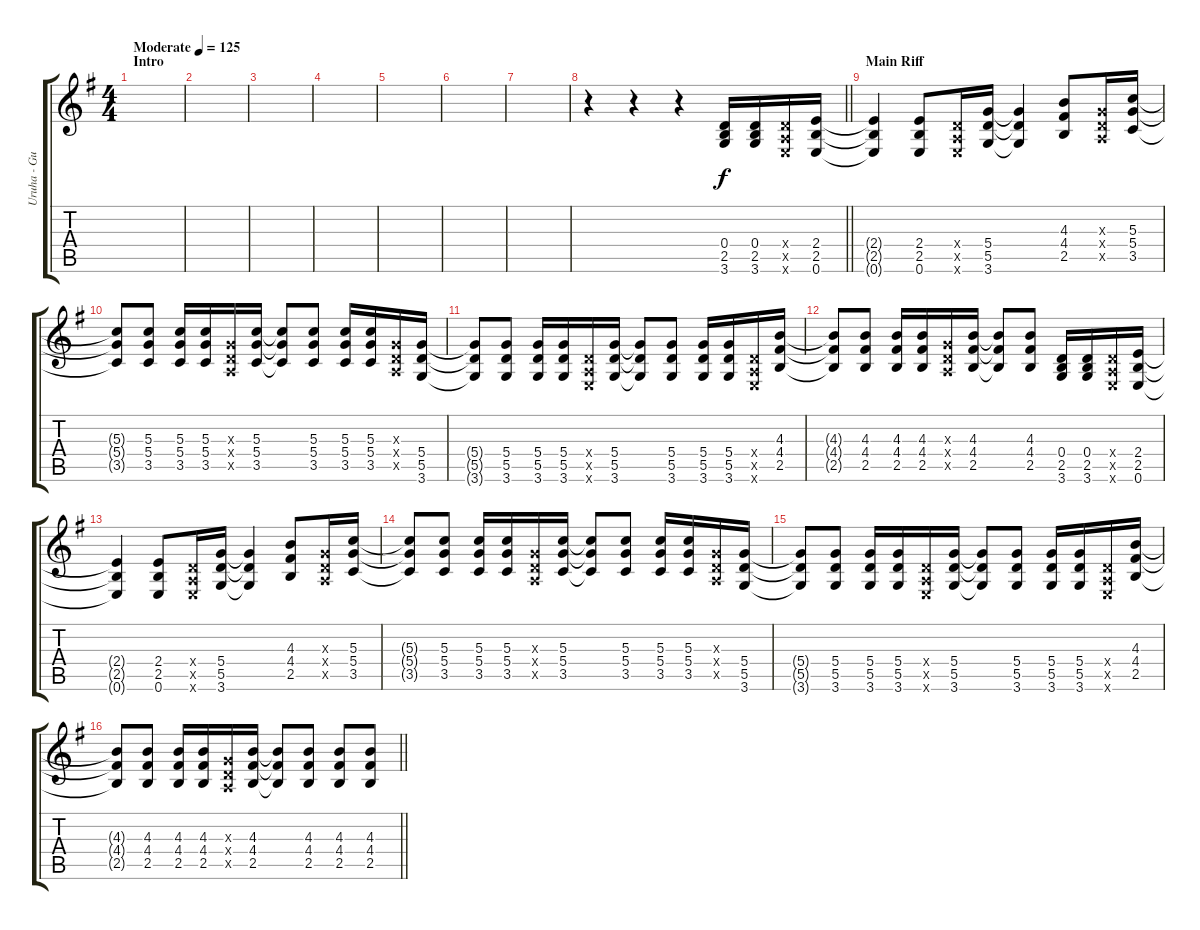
\track ("Uruha - Guitar 1" "Uruha - Gu") {instrument distortionguitar}
\staff {score tabs}
\tuning (E4 B3 G3 D3 A2 E2) {hide}
\ts (4 4)
\section ("" "Intro")
\tempo (125 "Moderate")
\clef g2
\ks eminor
|
|
|
|
|
|
|
\barLineRight lightlight
r.4 r.4 r.4 (0.4 2.5 3.6).16 (0.4 2.5 3.6).16 (0.4{x} 0.5{x} 0.6{x}).16 (2.4 2.5 0.6).16 |
\section ("" "Main Riff")
(2.4{t} 2.5{t} 0.6{t}).4 (2.4 2.5 0.6).8 (0.4{x} 0.5{x} 0.6{x}).16 (5.4 5.5 3.6).16 (5.4{t} 5.5{t} 3.6{t}).4 (4.3 4.4 2.5).8 (0.3{x} 0.4{x} 0.5{x}).16 (5.3 5.4 3.5).16 |
(5.3{t} 5.4{t} 3.5{t}).8 (5.3 5.4 3.5).8 (5.3 5.4 3.5).16 (5.3 5.4 3.5).16 (0.3{x} 0.4{x} 0.5{x}).16 (5.3 5.4 3.5).16 (5.3{t} 5.4{t} 3.5{t}).8 (5.3 5.4 3.5).8 (5.3 5.4 3.5).16 (5.3 5.4 3.5).16 (0.3{x} 0.4{x} 0.5{x}).16 (5.4 5.5 3.6).16 |
(5.4{t} 5.5{t} 3.6{t}).8 (5.4 5.5 3.6).8 (5.4 5.5 3.6).16 (5.4 5.5 3.6).16 (0.4{x} 0.5{x} 0.6{x}).16 (5.4 5.5 3.6).16 (5.4{t} 5.5{t} 3.6{t}).8 (5.4 5.5 3.6).8 (5.4 5.5 3.6).16 (5.4 5.5 3.6).16 (0.4{x} 0.5{x} 0.6{x}).16 (4.3 4.4 2.5).16 |
(4.3{t} 4.4{t} 2.5{t}).8 (4.3 4.4 2.5).8 (4.3 4.4 2.5).16 (4.3 4.4 2.5).16 (0.3{x} 0.4{x} 0.5{x}).16 (4.3 4.4 2.5).16 (4.3{t} 4.4{t} 2.5{t}).8 (4.3 4.4 2.5).8 (0.4 2.5 3.6).16 (0.4 2.5 3.6).16 (0.4{x} 0.5{x} 0.6{x}).16 (2.4 2.5 0.6).16 |
(2.4{t} 2.5{t} 0.6{t}).4 (2.4 2.5 0.6).8 (0.4{x} 0.5{x} 0.6{x}).16 (5.4 5.5 3.6).16 (5.4{t} 5.5{t} 3.6{t}).4 (4.3 4.4 2.5).8 (0.3{x} 0.4{x} 0.5{x}).16 (5.3 5.4 3.5).16 |
(5.3{t} 5.4{t} 3.5{t}).8 (5.3 5.4 3.5).8 (5.3 5.4 3.5).16 (5.3 5.4 3.5).16 (0.3{x} 0.4{x} 0.5{x}).16 (5.3 5.4 3.5).16 (5.3{t} 5.4{t} 3.5{t}).8 (5.3 5.4 3.5).8 (5.3 5.4 3.5).16 (5.3 5.4 3.5).16 (0.3{x} 0.4{x} 0.5{x}).16 (5.4 5.5 3.6).16 |
(5.4{t} 5.5{t} 3.6{t}).8 (5.4 5.5 3.6).8 (5.4 5.5 3.6).16 (5.4 5.5 3.6).16 (0.4{x} 0.5{x} 0.6{x}).16 (5.4 5.5 3.6).16 (5.4{t} 5.5{t} 3.6{t}).8 (5.4 5.5 3.6).8 (5.4 5.5 3.6).16 (5.4 5.5 3.6).16 (0.4{x} 0.5{x} 0.6{x}).16 (4.3 4.4 2.5).16 |
\barLineRight lightlight
(4.3{t} 4.4{t} 2.5{t}).8 (4.3 4.4 2.5).8 (4.3 4.4 2.5).16 (4.3 4.4 2.5).16 (0.3{x} 0.4{x} 0.5{x}).16 (4.3 4.4 2.5).16 (4.3{t} 4.4{t} 2.5{t}).8 (4.3 4.4 2.5).8 (4.3 4.4 2.5).8 (4.3 4.4 2.5).8
